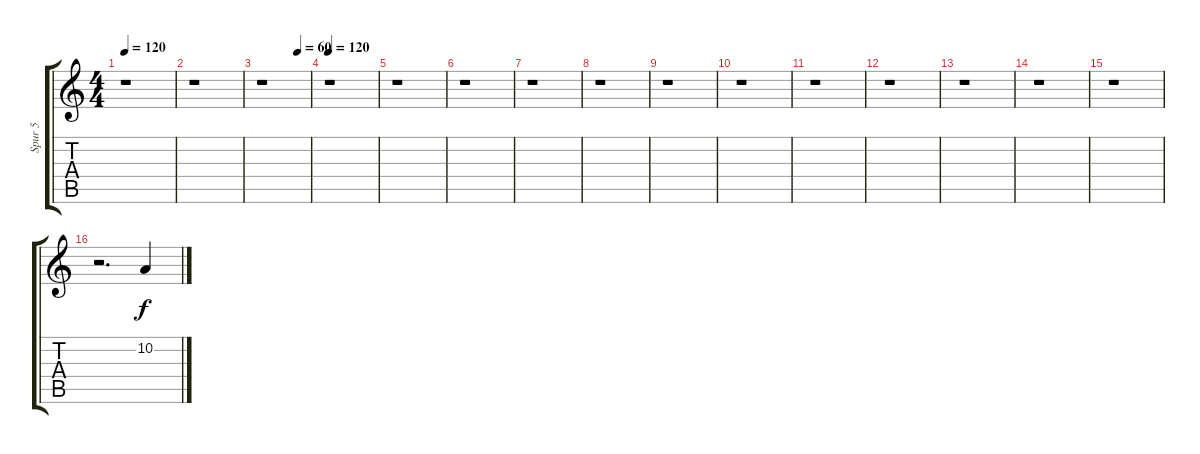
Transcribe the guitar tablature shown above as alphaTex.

\track ("Spur 5" "Spur 5") {instrument synthstrings1}
\staff {score tabs}
\tuning (E4 B3 G3 D3 A2 E2) {hide}
\ts (4 4)
\tempo 120
\clef g2
\ks c
r.1{dy f} |
r.1 |
\tempo (60 0.75)
r.1 |
\tempo 120
r.1 |
r.1 |
r.1 |
r.1 |
r.1 |
r.1 |
r.1 |
r.1 |
r.1 |
r.1 |
r.1 |
r.1 |
r.2{d} 10.2.4
